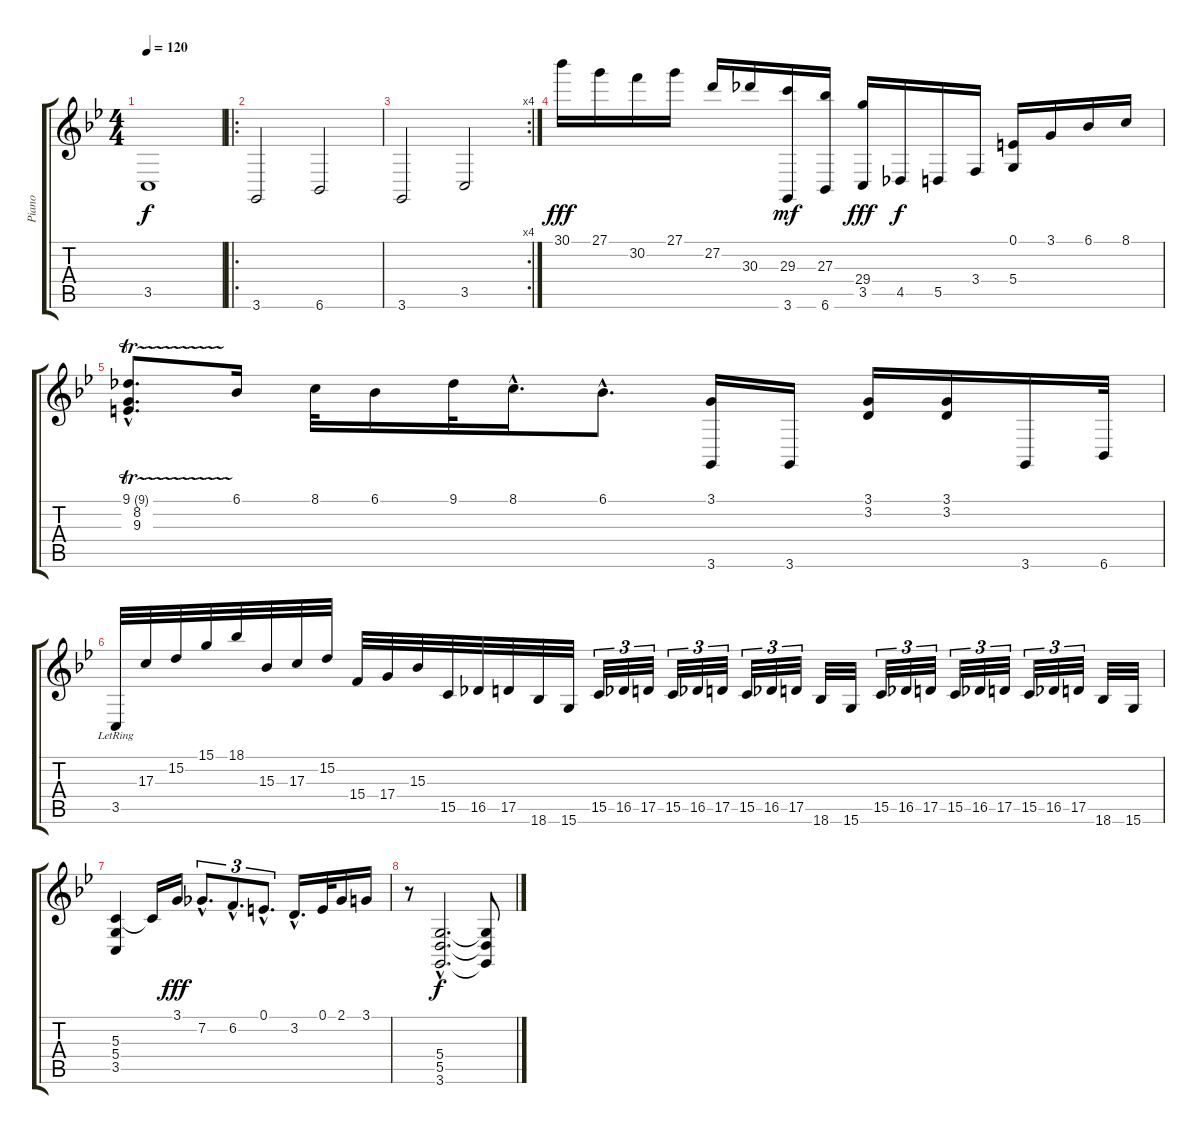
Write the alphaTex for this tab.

\track ("Piano" "Piano") {instrument brightacousticpiano}
\staff {score tabs}
\tuning (E4 B3 G3 D3 A2 E2) {hide}
\ts (4 4)
\tempo 120
\clef g2
\ks gminor
3.5.1{dy f} |
\ro
3.6.2 6.6.2 |
\rc 4
3.6.2 3.5.2 |
30.1.16{dy fff} 27.1.16 30.2.16 27.1.16 27.2.16 30.3.16 (29.3 3.6).16{dy mf} (27.3 6.6).16 (29.4 3.5).16{dy fff} 4.5.16{dy f} 5.5.16 3.4.16 (0.1 5.4).16 3.1.16 6.1.16 8.1.16 |
(9.1{tr (9 32) hac} 8.2{hac} 9.3{hac}).8{d} 6.1.16 8.1.32 6.1.16 9.1.32 8.1{hac}.16{d} 6.1{hac}.8{d} (3.1 3.6).16 3.6.16 (3.1 3.2).16 (3.1 3.2).16 3.6.16 6.6.32 |
3.5{lr}.32 17.3.32 15.2.32 15.1.32 18.1.32 15.3.32 17.3.32 15.2.32 15.4.32 17.4.32 15.3.32 15.5.32 16.5.32 17.5.32 18.6.32 15.6.32 15.5.32{tu (3 2)} 16.5.32{tu (3 2)} 17.5.32{tu (3 2)} 15.5.32{tu (3 2)} 16.5.32{tu (3 2)} 17.5.32{tu (3 2)} 15.5.32{tu (3 2)} 16.5.32{tu (3 2)} 17.5.32{tu (3 2)} 18.6.32 15.6.32 15.5.32{tu (3 2)} 16.5.32{tu (3 2)} 17.5.32{tu (3 2)} 15.5.32{tu (3 2)} 16.5.32{tu (3 2)} 17.5.32{tu (3 2)} 15.5.32{tu (3 2)} 16.5.32{tu (3 2)} 17.5.32{tu (3 2)} 18.6.32 15.6.32 |
(5.3 5.4 3.5).4 5.3{t}.16 3.1.16{dy fff} 7.2{hac}.8{d tu (3 2)} 6.2{hac}.8{d tu (3 2)} 0.1{hac}.8{d tu (3 2)} 3.2{hac}.16{d} 0.1.32 2.1.16 3.1.16 |
r.8 (5.4{hac} 5.5{hac} 3.6{hac}).2{d dy f} (5.4{t} 5.5{t} 3.6{t}).8
